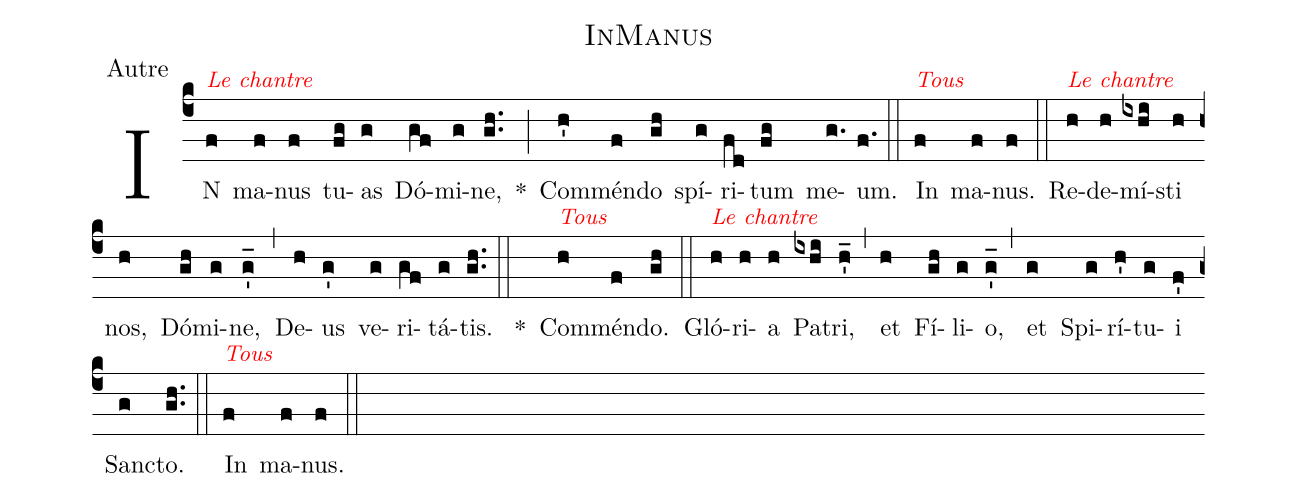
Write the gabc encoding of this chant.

name:InManus;
office-part:Autre;
%%
(c4) I<alt>\rubrica{Le chantre}</alt>N(f) ma(f)nus(f) tu(fg)as(g) Dó(gf)mi(g)ne,(gh..) *(;)
Com(h')mén(f)do(gh) spí(g)ri(fd)tum(fg) me(g.)um.(f.) (::)

%<i><v>{\rubrum Tous :}</v></i>
{I}n<alt>\rubrica{Tous}</alt>(f) ma(f)nus.(f) (::)

%<i><v>{\rubrum Le chantre :}</v></i>
R{e}<alt>\rubrica{Le chantre}</alt>(h)de(h)mí(ixhi)sti(h) nos,(h) Dó(gh)mi(g)ne,(g'_) (,)
De(h)us(g') ve(g)ri(gf)tá(g)tis.(gh..) (::)

%<i><v>{\rubrum Tous :}</v></i>
*()
Com<alt>\rubrica{Tous}</alt>(h)mén(f)do.(gh) (::)

%<i><v>{\rubrum Le chantre :}</v></i>
<alt>\rubrica{Le chantre}</alt>Gló(h)ri(h)a(h) Pa(ixhi)tri,(h'_) (,)
et(h) Fí(gh)li(g)o,(g'_) (,)
et(g) Spi(g)rí(h')tu(g)i(f') San(g)cto.(gh..) (::)

%<i><v>{\rubrum Tous :}</v></i>
{I}n<alt>\rubrica{Tous}</alt>(f) ma(f)nus.(f) (::)
